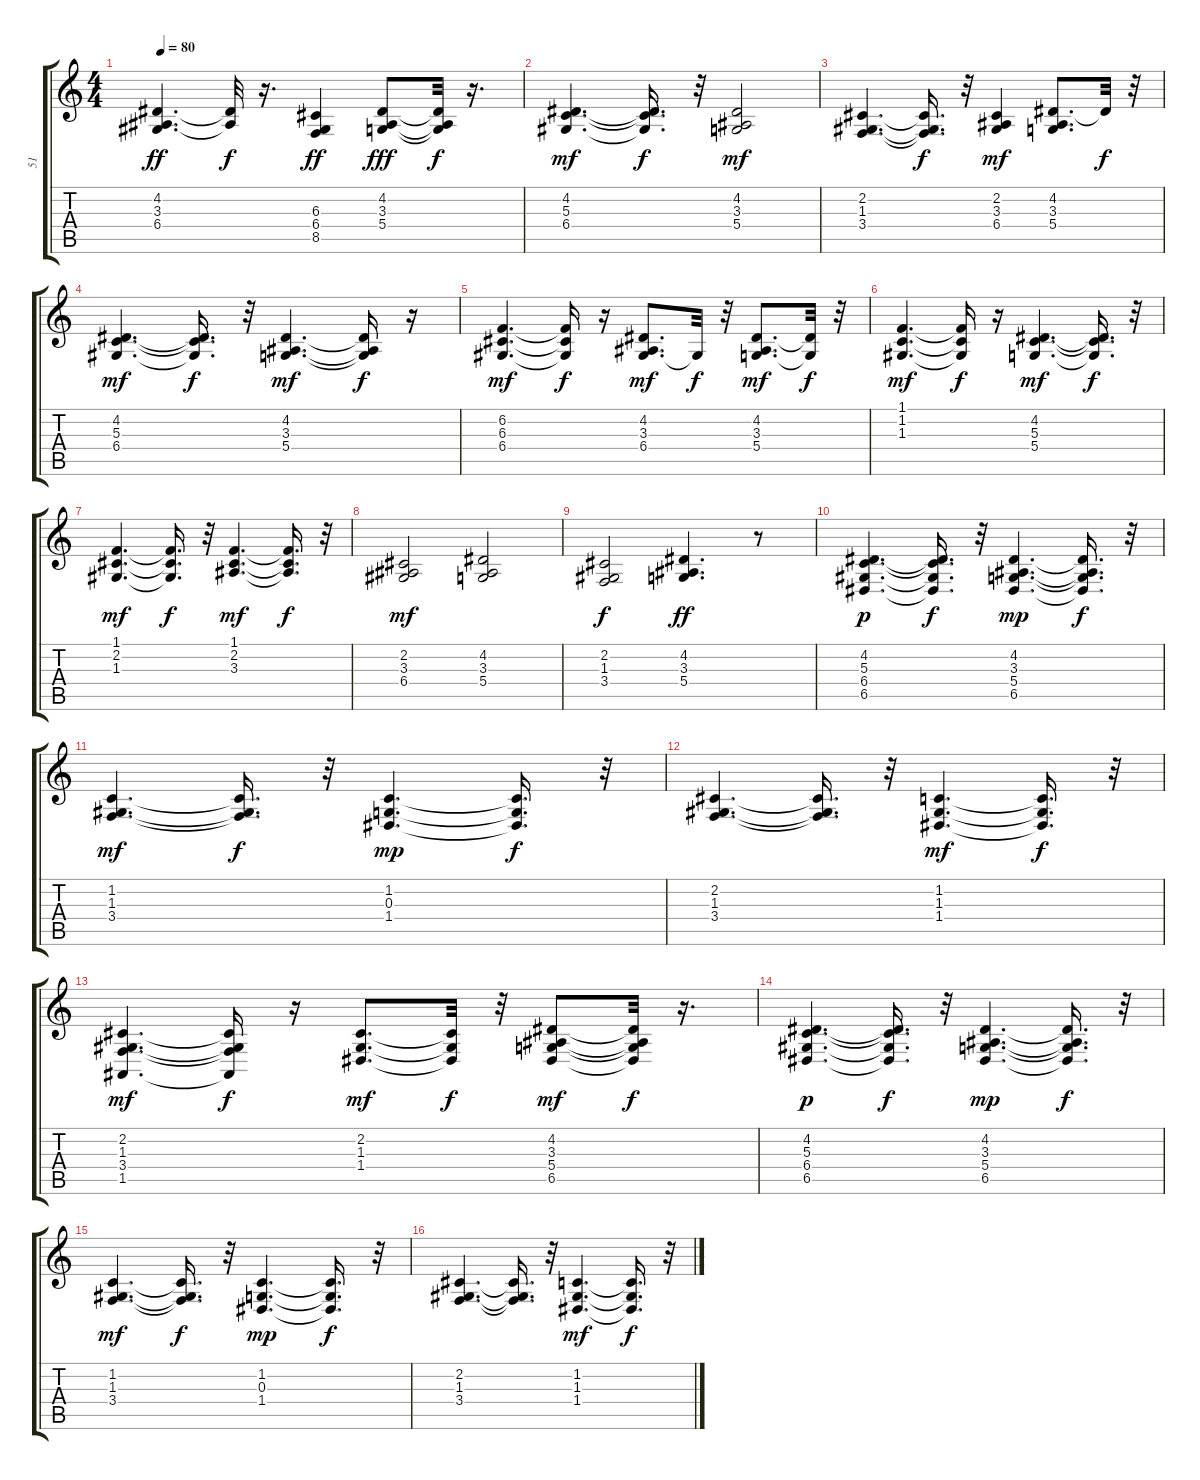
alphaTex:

\track ("51" "51") {instrument synthstrings1}
\staff {score tabs}
\tuning (E4 B3 G3 D3 A2 E2) {hide}
\ts (4 4)
\tempo 80
\clef g2
\ks c
(4.2 3.3 6.4).4{d dy ff} (4.2{t} 3.3{t}).32{dy f} r.16{d} (6.3 6.4 8.5).4{dy ff} (4.2 3.3 5.4).8{dy fff} (4.2{t} 3.3{t} 5.4{t}).32{dy f} r.16{d} |
(4.2 5.3 6.4).4{d dy mf} (4.2{t} 5.3{t} 6.4{t}).16{d dy f} r.32 (4.2 3.3 5.4).2{dy mf} |
(2.2 1.3 3.4).4{d} (2.2{t} 1.3{t} 3.4{t}).16{d dy f} r.32 (2.2 3.3 6.4).4{dy mf} (4.2 3.3 5.4).8{d} 4.2{t}.32{dy f} r.32 |
(4.2 5.3 6.4).4{d dy mf} (4.2{t} 5.3{t} 6.4{t}).16{d dy f} r.32 (4.2 3.3 5.4).4{d dy mf} (4.2{t} 3.3{t} 5.4{t}).16{dy f} r.16 |
(6.2 6.3 6.4).4{d dy mf} (6.2{t} 6.3{t} 6.4{t}).16{dy f} r.16 (4.2 3.3 6.4).8{d dy mf} 6.4{t}.32{dy f} r.32 (4.2 3.3 5.4).8{d dy mf} (4.2{t} 5.4{t}).32{dy f} r.32 |
(1.1 1.2 1.3).4{d dy mf} (1.1{t} 1.2{t} 1.3{t}).16{dy f} r.16 (4.2 5.3 5.4).4{d dy mf} (4.2{t} 5.3{t} 5.4{t}).16{d dy f} r.32 |
(1.1 2.2 1.3).4{d dy mf} (1.1{t} 2.2{t} 1.3{t}).16{d dy f} r.32 (1.1 2.2 3.3).4{d dy mf} (1.1{t} 2.2{t} 3.3{t}).16{d dy f} r.32 |
(2.2 3.3 6.4).2{dy mf} (4.2 3.3 5.4).2 |
(2.2 1.3 3.4).2{dy f} (4.2 3.3 5.4).4{d dy ff} r.8 |
(4.2 5.3 6.4 6.5).4{d dy p} (4.2{t} 5.3{t} 6.4{t} 6.5{t}).16{d dy f} r.32 (4.2 3.3 5.4 6.5).4{d dy mp} (4.2{t} 3.3{t} 5.4{t} 6.5{t}).16{d dy f} r.32 |
(1.2 1.3 3.4).4{d dy mf} (1.2{t} 1.3{t} 3.4{t}).16{d dy f} r.32 (1.2 0.3 1.4).4{d dy mp} (1.2{t} 0.3{t} 1.4{t}).16{d dy f} r.32 |
(2.2 1.3 3.4).4{d} (2.2{t} 1.3{t} 3.4{t}).16{d} r.32 (1.2 1.3 1.4).4{d dy mf} (1.2{t} 1.3{t} 1.4{t}).16{d dy f} r.32 |
(2.2 1.3 3.4 1.5).4{d dy mf} (2.2{t} 1.3{t} 3.4{t} 1.5{t}).16{dy f} r.16 (2.2 1.3 1.4).8{d dy mf} (2.2{t} 1.3{t} 1.4{t}).32{dy f} r.32 (4.2 3.3 5.4 6.5).8{dy mf} (4.2{t} 3.3{t} 5.4{t} 6.5{t}).32{dy f} r.16{d} |
(4.2 5.3 6.4 6.5).4{d dy p} (4.2{t} 5.3{t} 6.4{t} 6.5{t}).16{d dy f} r.32 (4.2 3.3 5.4 6.5).4{d dy mp} (4.2{t} 3.3{t} 5.4{t} 6.5{t}).16{d dy f} r.32 |
(1.2 1.3 3.4).4{d dy mf} (1.2{t} 1.3{t} 3.4{t}).16{d dy f} r.32 (1.2 0.3 1.4).4{d dy mp} (1.2{t} 0.3{t} 1.4{t}).16{d dy f} r.32 |
(2.2 1.3 3.4).4{d} (2.2{t} 1.3{t} 3.4{t}).16{d} r.32 (1.2 1.3 1.4).4{d dy mf} (1.2{t} 1.3{t} 1.4{t}).16{d dy f} r.32
